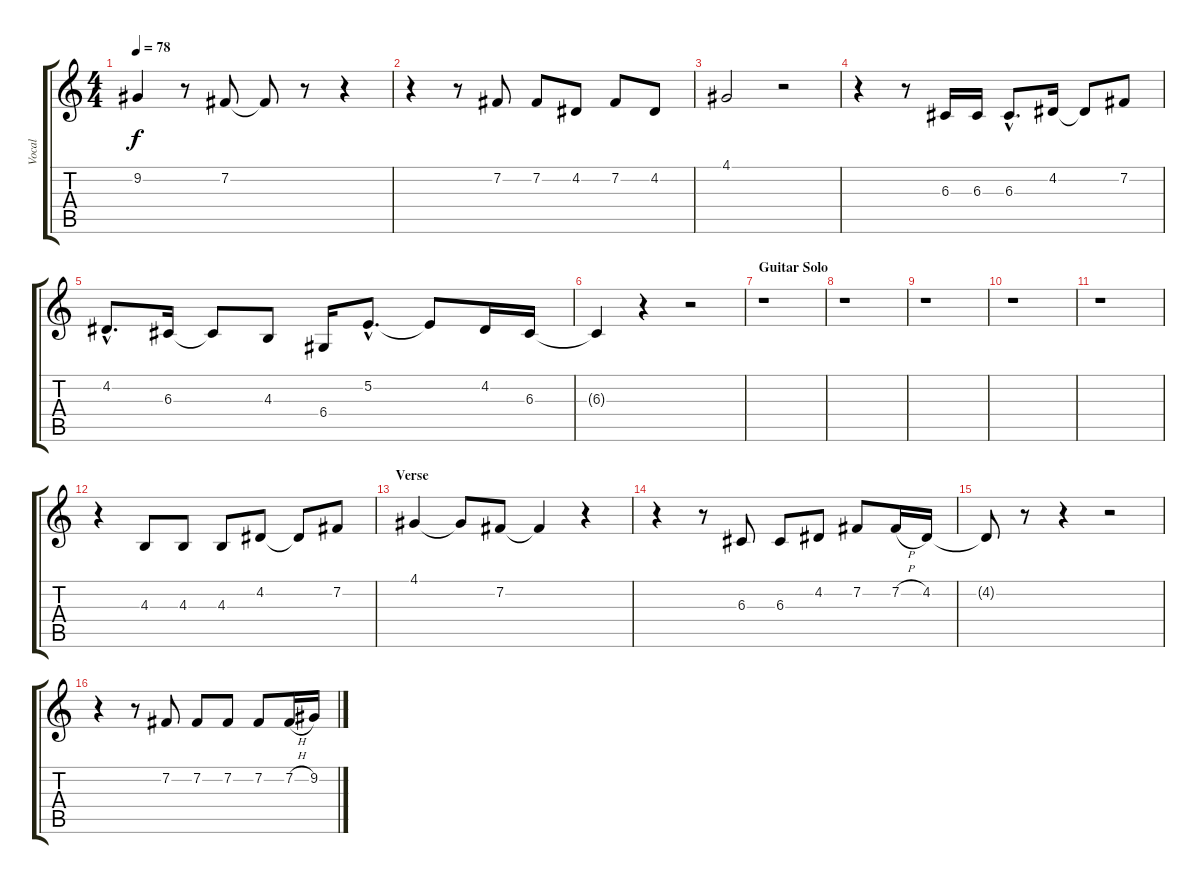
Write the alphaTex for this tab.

\track ("Vocal" "Vocal") {instrument flute}
\staff {score tabs}
\tuning (E4 B3 G3 D3 A2 E2) {hide}
\ts (4 4)
\tempo 78
\clef g2
\ks c
9.2{t}.4{dy f} r.8 7.2.8 7.2{t}.8 r.8 r.4 |
r.4 r.8 7.2.8 7.2.8 4.2.8 7.2.8 4.2.8 |
4.1.2 r.2 |
r.4 r.8 6.3.16 6.3.16 6.3{hac}.8{d} 4.2.16 4.2{t}.8 7.2.8 |
4.2{hac}.8{d} 6.3.16 6.3{t}.8 4.3.8 6.4.16 5.2{hac}.8{d} 5.2{t}.8 4.2.16 6.3.16 |
6.3{t}.4 r.4 r.2 |
\section ("" "Guitar Solo")
r.1 |
r.1 |
r.1 |
r.1 |
r.1 |
r.4 4.3.8 4.3.8 4.3.8 4.2.8 4.2{t}.8 7.2.8 |
\section ("" "Verse")
4.1.4 4.1{t}.8 7.2.8 7.2{t}.4 r.4 |
r.4 r.8 6.3.8 6.3.8 4.2.8 7.2.8 7.2{h}.16 4.2.16 |
4.2{t}.8 r.8 r.4 r.2 |
r.4 r.8 7.2.8 7.2.8 7.2.8 7.2.8 7.2{h}.16 9.2{h}.16
